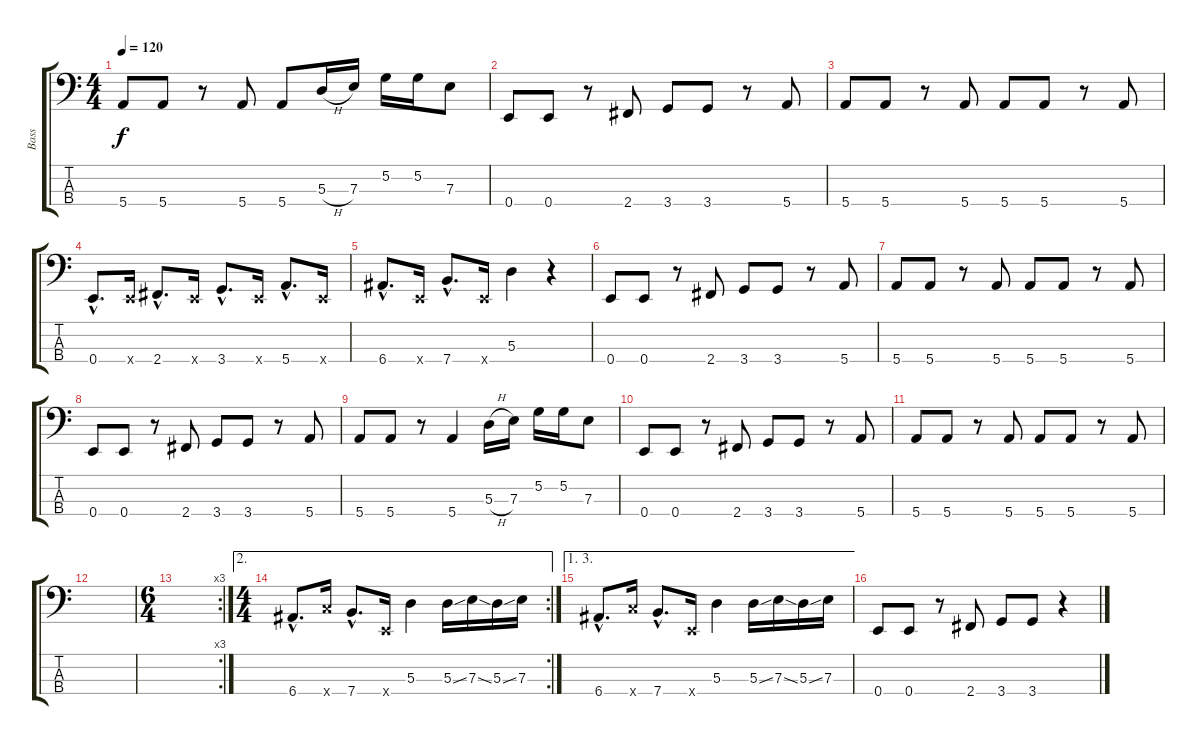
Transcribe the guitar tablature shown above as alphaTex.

\track ("Bass" "Bass") {instrument electricbassfinger}
\staff {score tabs}
\tuning (G2 D2 A1 E1) {hide}
\ts (4 4)
\tempo 120
\clef f4
\ks c
5.4.8{dy f} 5.4.8 r.8 5.4.8 5.4.8 5.3{h}.16 7.3.16 5.2.16 5.2.16 7.3.8 |
0.4.8 0.4.8 r.8 2.4.8 3.4.8 3.4.8 r.8 5.4.8 |
5.4.8 5.4.8 r.8 5.4.8 5.4.8 5.4.8 r.8 5.4.8 |
0.4{hac}.8{d} 0.4{x}.16 2.4{hac}.8{d} 0.4{x}.16 3.4{hac}.8{d} 0.4{x}.16 5.4{hac}.8{d} 0.4{x}.16 |
6.4{hac}.8{d} 0.4{x}.16 7.4{hac}.8{d} 0.4{x}.16 5.3.4 r.4 |
0.4.8 0.4.8 r.8 2.4.8 3.4.8 3.4.8 r.8 5.4.8 |
5.4.8 5.4.8 r.8 5.4.8 5.4.8 5.4.8 r.8 5.4.8 |
0.4.8 0.4.8 r.8 2.4.8 3.4.8 3.4.8 r.8 5.4.8 |
5.4.8 5.4.8 r.8 5.4.4 5.3{h}.16 7.3.16 5.2.16 5.2.16 7.3.8 |
0.4.8 0.4.8 r.8 2.4.8 3.4.8 3.4.8 r.8 5.4.8 |
5.4.8 5.4.8 r.8 5.4.8 5.4.8 5.4.8 r.8 5.4.8 |
|
\rc 3
\ts (6 4)
|
\ae 2
\rc 2
\ts (4 4)
6.4{hac}.8{d} 8.4{x}.16 7.4{hac}.8{d} 0.4{x}.16 5.3.4 5.3{ss}.16 7.3{ss}.16 5.3{ss}.16 7.3.16 |
\ae (1 3)
6.4{hac}.8{d} 8.4{x}.16 7.4{hac}.8{d} 0.4{x}.16 5.3.4 5.3{ss}.16 7.3{ss}.16 5.3{ss}.16 7.3.16 |
0.4.8 0.4.8 r.8 2.4.8 3.4.8 3.4.8 r.4
